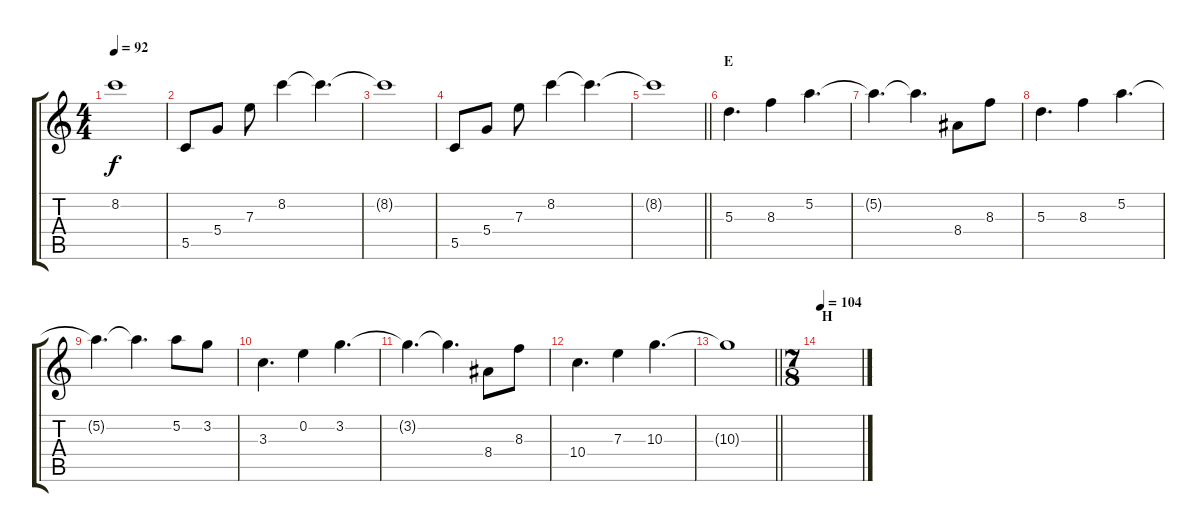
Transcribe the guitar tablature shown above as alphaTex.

\track "" {instrument overdrivenguitar}
\staff {score tabs}
\tuning (G4 E4 A3 D3 G2 C2) {hide}
\ts (4 4)
\tempo 92
\clef g2
\ks c
8.2{t}.1{dy f} |
5.5.8 5.4.8 7.3.8 8.2.4 8.2{t}.4{d} |
8.2{t}.1 |
5.5.8 5.4.8 7.3.8 8.2.4 8.2{t}.4{d} |
\barLineRight lightlight
8.2{t}.1 |
\section ("" "E")
5.3.4{d instrument overdrivenguitar} 8.3.4 5.2.4{d} |
5.2{t}.4{d} 5.2{t}.4{d} 8.4.8 8.3.8 |
5.3.4{d} 8.3.4 5.2.4{d} |
5.2{t}.4{d} 5.2{t}.4{d} 5.2.8 3.2.8 |
3.3.4{d} 0.2.4 3.2.4{d} |
3.2{t}.4{d} 3.2{t}.4{d} 8.4.8 8.3.8 |
10.4.4{d} 7.3.4 10.3.4{d} |
\barLineRight lightlight
10.3{t}.1 |
\ts (7 8)
\section ("" "H")
\tempo 104
